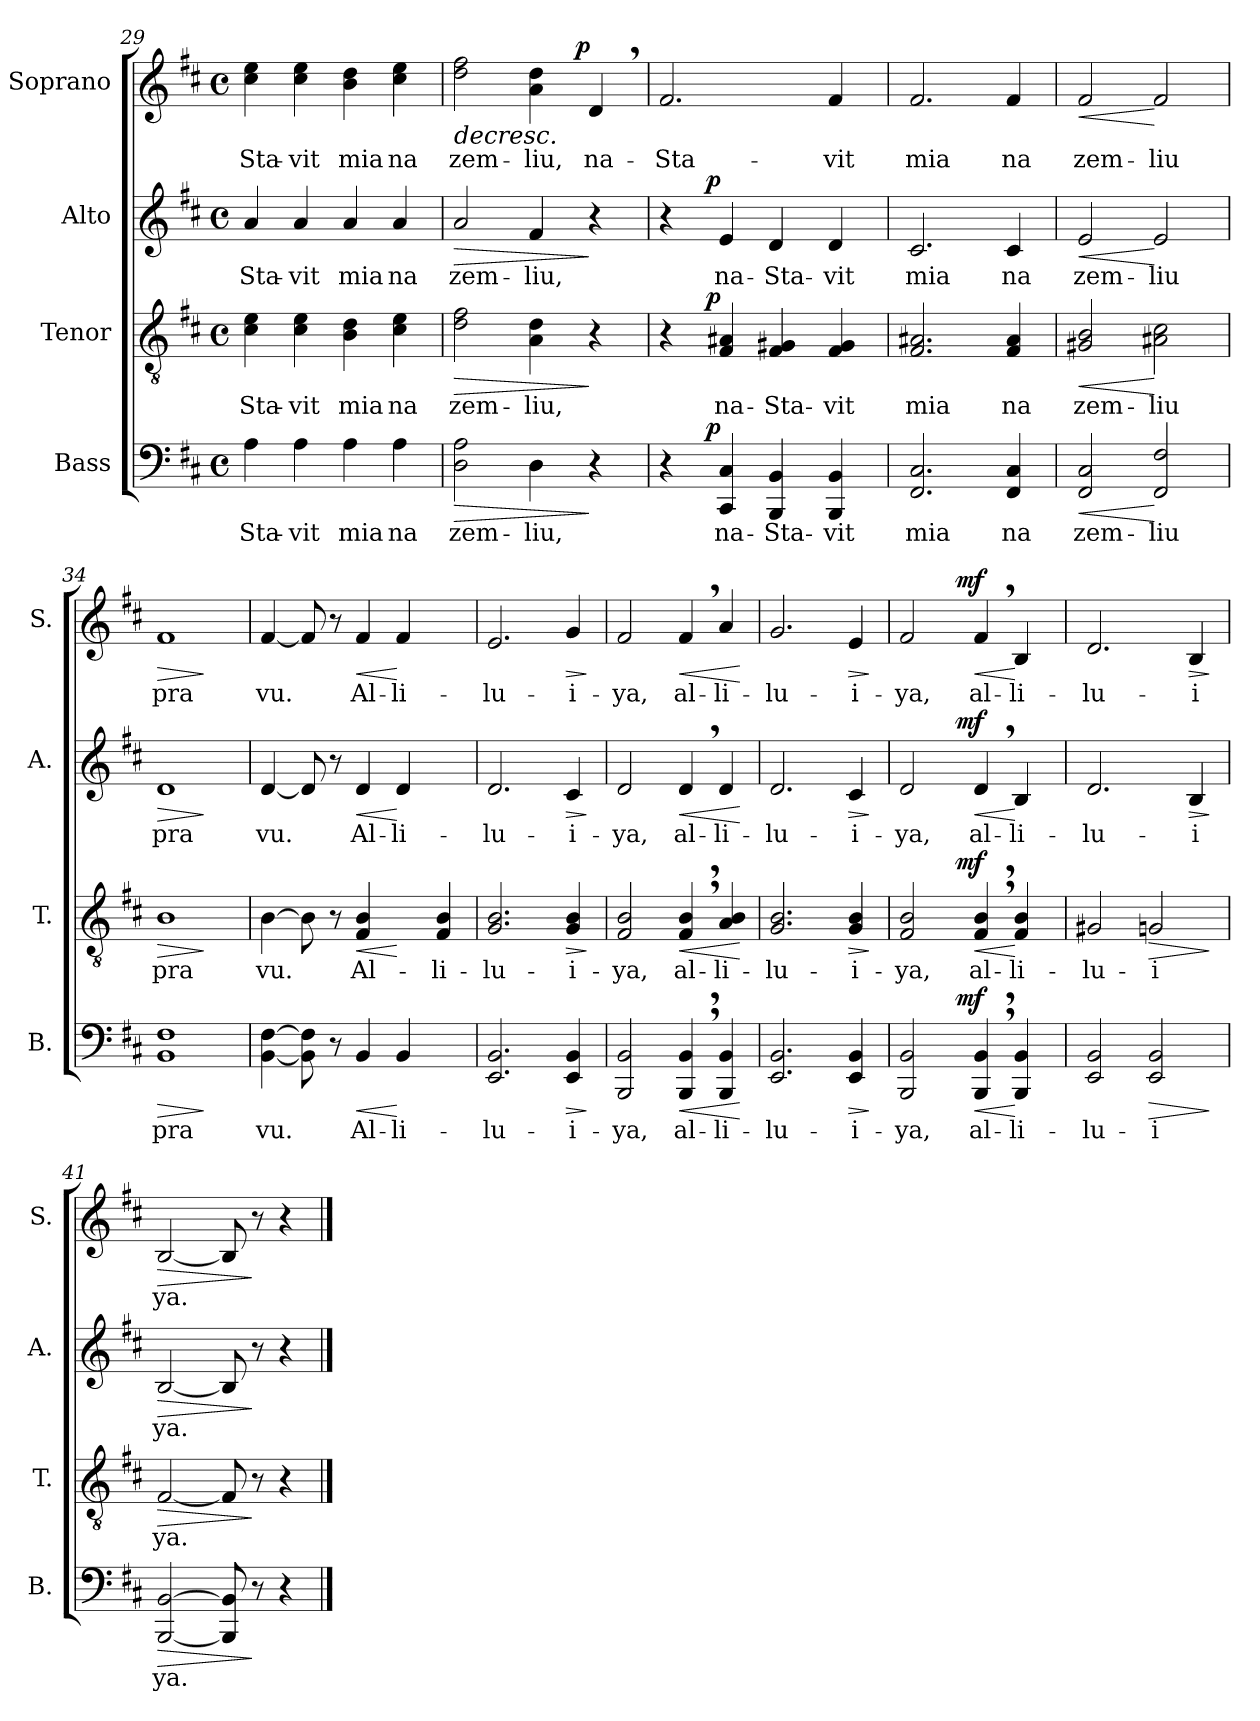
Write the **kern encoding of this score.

**kern	**text	**dynam	**kern	**text	**dynam	**kern	**text	**dynam	**kern	**text	**dynam
*part4	*part4	*part4	*part3	*part3	*part3	*part2	*part2	*part2	*part1	*part1	*part1
*staff4	*staff4	*staff4	*staff3	*staff3	*staff3	*staff2	*staff2	*staff2	*staff1	*staff1	*staff1
*I"Bass	*	*	*I"Tenor	*	*	*I"Alto	*	*	*I"Soprano	*	*
*I'B.	*	*	*I'T.	*	*	*I'A.	*	*	*I'S.	*	*
*clefF4	*	*	*clefGv2	*	*	*clefG2	*	*	*clefG2	*	*
*k[f#c#]	*	*	*k[f#c#]	*	*	*k[f#c#]	*	*	*k[f#c#]	*	*
*D:	*	*	*D:	*	*	*D:	*	*	*D:	*	*
*M4/4	*	*	*M4/4	*	*	*M4/4	*	*	*M4/4	*	*
*met(c)	*	*	*met(c)	*	*	*met(c)	*	*	*met(c)	*	*
=29	=29	=29	=29	=29	=29	=29	=29	=29	=29	=29	=29
!	!LO:LY:b	!	!	!LO:LY:b	!	!	!LO:LY:b	!	!	!LO:LY:b	!
4A\	-Sta-	.	4c#\ 4e\	-Sta-	.	4a/	-Sta-	.	4cc#\ 4ee\	-Sta-	.
!	!LO:LY:b	!	!	!LO:LY:b	!	!	!LO:LY:b	!	!	!LO:LY:b	!
4A\	-vit	.	4c#\ 4e\	-vit	.	4a/	-vit	.	4cc#\ 4ee\	-vit	.
!	!LO:LY:b	!	!	!LO:LY:b	!	!	!LO:LY:b	!	!	!LO:LY:b	!
4A\	mia	.	4B\ 4d\	mia	.	4a/	mia	.	4b\ 4dd\	mia	.
!	!LO:LY:b	!	!	!LO:LY:b	!	!	!LO:LY:b	!	!	!LO:LY:b	!
4A\	na	.	4c#\ 4e\	na	.	4a/	na	.	4cc#\ 4ee\	na	.
=30	=30	=30	=30	=30	=30	=30	=30	=30	=30	=30	=30
!	!LO:LY:b	!LO:HP:b	!	!LO:LY:b	!LO:HP:b	!	!LO:LY:b	!LO:HP:b	!	!LO:LY:b	!LO:HP:b
*	*	*	*	*	*	*	*	*	*^	*	*
2D\ 2A\	zem-	>	2d\ 2f#\	zem-	>	2a/	zem-	>	2dd\ 2ff#\	2ryy	zem-	>
!	!LO:LY:b	!	!	!LO:LY:b	!	!	!LO:LY:b	!	!	!	!LO:LY:b	!
4D\	-liu,	.	4A\ 4d\	-liu,	.	4f#/	-liu,	.	4a\ 4dd\	8..ryy	-liu,	.
!	!	!	!	!	!	!	!	!	!	!	!	!LO:DY:a
.	.	.	.	.	.	.	.	.	.	4ryy	.	p
!	!	!	!	!	!	!	!	!	!	!	!LO:LY:b	!
4r	.	]	4r	.	]	4r	.	]	4d,>/	.	na-	]
.	.	.	.	.	.	.	.	.	.	32ryy	.	.
=31	=31	=31	=31	=31	=31	=31	=31	=31	=31	=31	=31	=31
!	!	!	!	!	!	!	!	!	!	!	!LO:LY:b	!
*^	*	*	*^	*	*	*^	*	*	*v	*v	*	*
4r	8..ryy	.	.	4r	8..ryy	.	.	4r	8..ryy	.	.	2.f#/	-Sta-	.
!	!	!	!LO:DY:a	!	!	!	!LO:DY:a	!	!	!	!LO:DY:a	!	!	!
.	2ryy	.	p	.	2ryy	.	p	.	2ryy	.	p	.	.	.
!	!	!LO:LY:b	!	!	!	!LO:LY:b	!	!	!	!LO:LY:b	!	!	!	!
4CC#/ 4C#/	.	na-	.	4F#/ 4A#X/	.	na-	.	4e/	.	na-	.	.	.	.
!	!	!LO:LY:b	!	!	!	!LO:LY:b	!	!	!	!LO:LY:b	!	!	!	!
4BBB/ 4BB/	.	-Sta-	.	4F#/ 4G#X/	.	-Sta-	.	4d/	.	-Sta-	.	.	.	.
.	4ryy	.	.	.	4ryy	.	.	.	4ryy	.	.	.	.	.
!	!	!LO:LY:b	!	!	!	!LO:LY:b	!	!	!	!LO:LY:b	!	!	!LO:LY:b	!
4BBB/ 4BB/	.	-vit	.	4F#/ 4G#/	.	-vit	.	4d/	.	-vit	.	4f#/	-vit	.
.	32ryy	.	.	.	32ryy	.	.	.	32ryy	.	.	.	.	.
!!LO:PB:g=z
=32	=32	=32	=32	=32	=32	=32	=32	=32	=32	=32	=32	=32	=32	=32
!	!	!LO:LY:b	!	!	!	!LO:LY:b	!	!	!	!LO:LY:b	!	!	!LO:LY:b	!
*v	*v	*	*	*	*	*	*	*v	*v	*	*	*	*	*
*	*	*	*v	*v	*	*	*	*	*	*	*	*
2.FF#/ 2.C#/	mia	.	2.F#/ 2.A#X/	mia	.	2.c#/	mia	.	2.f#/	mia	.
!	!LO:LY:b	!	!	!LO:LY:b	!	!	!LO:LY:b	!	!	!LO:LY:b	!
4FF#/ 4C#/	na	.	4F#/ 4A#/	na	.	4c#/	na	.	4f#/	na	.
=33	=33	=33	=33	=33	=33	=33	=33	=33	=33	=33	=33
!	!LO:LY:b	!LO:HP:b	!	!LO:LY:b	!LO:HP:b	!	!LO:LY:b	!LO:HP:b	!	!LO:LY:b	!LO:HP:b
2FF#/ 2C#/	zem-	<	2G#X/ 2B/	zem-	<	2e/	zem-	<	2f#/	zem-	<
!	!LO:LY:b	!	!	!LO:LY:b	!	!	!LO:LY:b	!	!	!LO:LY:b	!
2FF#/ 2F#/	-liu	[	2A#X\ 2c#\	-liu	[	2e/	-liu	[	2f#/	-liu	[
=34	=34	=34	=34	=34	=34	=34	=34	=34	=34	=34	=34
!	!LO:LY:b	!LO:HP:b	!	!LO:LY:b	!LO:HP:b	!	!LO:LY:b	!LO:HP:b	!	!LO:LY:b	!LO:HP:b
1BB 1F#	pra	>	1B	pra	>	1d	pra	>	1f#	pra	>
.	.	]	.	.	]	.	.	]	.	.	]
=35	=35	=35	=35	=35	=35	=35	=35	=35	=35	=35	=35
!	!LO:LY:b	!	!	!LO:LY:b	!	!	!LO:LY:b	!	!	!LO:LY:b	!
[<4BB\ [>4F#\	vu.	.	[>4B\	vu.	.	[<4d/	vu.	.	[<4f#/	vu.	.
8BB\] 8F#\]	.	.	8B\]	.	.	8d/]	.	.	8f#/]	.	.
8r	.	.	8r	.	.	8r	.	.	8r	.	.
!	!LO:LY:b	!LO:HP:b	!	!LO:LY:b	!LO:HP:b	!	!LO:LY:b	!LO:HP:b	!	!LO:LY:b	!LO:HP:b
4BB/	Al-	<	4F#/ 4B/	Al-	<	4d/	Al-	<	4f#/	Al-	<
!	!LO:LY:b	!	!	!	!	!	!LO:LY:b	!	!	!LO:LY:b	!
4BB/	-li-	[	4ryy	.	[	4d/	-li-	[	4f#/	-li-	[
!	!	!	!	!LO:LY:b	!	!	!	!	!	!	!
4ryy	.	.	4F#/ 4B/	-li-	.	4ryy	.	.	4ryy	.	.
=36	=36	=36	=36	=36	=36	=36	=36	=36	=36	=36	=36
!	!LO:LY:b	!	!	!LO:LY:b	!	!	!LO:LY:b	!	!	!LO:LY:b	!
2.EE/ 2.BB/	-lu-	.	2.G/ 2.B/	-lu-	.	2.d/	-lu-	.	2.e/	-lu-	.
!	!LO:LY:b	!LO:HP:b	!	!LO:LY:b	!LO:HP:b	!	!LO:LY:b	!LO:HP:b	!	!LO:LY:b	!LO:HP:b
4EE/ 4BB/	-i-	>	4G/ 4B/	-i-	>	4c#/	-i-	>	4g/	-i-	>
.	.	]	.	.	]	.	.	]	.	.	]
!!LO:LB:g=z
=37	=37	=37	=37	=37	=37	=37	=37	=37	=37	=37	=37
!	!LO:LY:b	!	!	!LO:LY:b	!	!	!LO:LY:b	!	!	!LO:LY:b	!
2BBB/ 2BB/	-ya,	.	2F#/ 2B/	-ya,	.	2d/	-ya,	.	2f#/	-ya,	.
!	!LO:LY:b	!LO:HP:b	!	!LO:LY:b	!LO:HP:b	!	!LO:LY:b	!LO:HP:b	!	!LO:LY:b	!LO:HP:b
4BBB/,> 4BB/,>	al-	<	4F#/,> 4B/,>	al-	<	4d,>/	al-	<	4f#,>/	al-	<
!	!LO:LY:b	!	!	!LO:LY:b	!	!	!LO:LY:b	!	!	!LO:LY:b	!
4BBB/ 4BB/	-li-	.	4A/ 4B/	-li-	.	4d/	-li-	.	4a/	-li-	.
.	.	[	.	.	[	.	.	[	.	.	[
=38	=38	=38	=38	=38	=38	=38	=38	=38	=38	=38	=38
!	!LO:LY:b	!	!	!LO:LY:b	!	!	!LO:LY:b	!	!	!LO:LY:b	!
2.EE/ 2.BB/	-lu-	.	2.G/ 2.B/	-lu-	.	2.d/	-lu-	.	2.g/	-lu-	.
!	!LO:LY:b	!LO:HP:b	!	!LO:LY:b	!LO:HP:b	!	!LO:LY:b	!LO:HP:b	!	!LO:LY:b	!LO:HP:b
4EE/ 4BB/	-i-	>	4G/ 4B/	-i-	>	4c#/	-i-	>	4e/	-i-	>
.	.	]	.	.	]	.	.	]	.	.	]
=39	=39	=39	=39	=39	=39	=39	=39	=39	=39	=39	=39
!	!LO:LY:b	!	!	!LO:LY:b	!	!	!LO:LY:b	!	!	!LO:LY:b	!
*^	*	*	*^	*	*	*^	*	*	*^	*	*
2BBB/ 2BB/	4..ryy	-ya,	.	2F#/ 2B/	4..ryy	-ya,	.	2d/	4..ryy	-ya,	.	2f#/	4..ryy	-ya,	.
!	!	!	!LO:DY:a	!	!	!	!LO:DY:a	!	!	!	!LO:DY:a	!	!	!	!LO:DY:a
.	2ryy	.	mf	.	2ryy	.	mf	.	2ryy	.	mf	.	2ryy	.	mf
!	!	!LO:LY:b	!LO:HP:b	!	!	!LO:LY:b	!LO:HP:b	!	!	!LO:LY:b	!LO:HP:b	!	!	!LO:LY:b	!LO:HP:b
4BBB/,> 4BB/,>	.	al-	<	4F#/,> 4B/,>	.	al-	<	4d,>/	.	al-	<	4f#,>/	.	al-	<
!	!	!LO:LY:b	!	!	!	!LO:LY:b	!	!	!	!LO:LY:b	!	!	!	!LO:LY:b	!
4BBB/ 4BB/	.	-li-	[	4F#/ 4B/	.	-li-	[	4B/	.	-li-	[	4B/	.	-li-	[
.	16ryy	.	.	.	16ryy	.	.	.	16ryy	.	.	.	16ryy	.	.
=40	=40	=40	=40	=40	=40	=40	=40	=40	=40	=40	=40	=40	=40	=40	=40
!	!	!LO:LY:b	!	!	!	!LO:LY:b	!	!	!	!LO:LY:b	!	!	!	!LO:LY:b	!
*v	*v	*	*	*	*	*	*	*v	*v	*	*	*v	*v	*	*
*	*	*	*v	*v	*	*	*	*	*	*	*	*
2EE/ 2BB/	-lu-	.	2G#X/	-lu-	.	2.d/	-lu-	.	2.d/	-lu-	.
!	!LO:LY:b	!LO:HP:b	!	!LO:LY:b	!LO:HP:b	!	!	!	!	!	!
2EE/ 2BB/	-i	>	2Gn/	-i	>	.	.	.	.	.	.
!	!	!	!	!	!	!	!LO:LY:b	!LO:HP:b	!	!LO:LY:b	!LO:HP:b
.	.	.	.	.	.	4B/	-i	>	4B/	-i	>
.	.	]	.	.	]	.	.	]	.	.	]
=41	=41	=41	=41	=41	=41	=41	=41	=41	=41	=41	=41
!	!LO:LY:b	!LO:HP:b	!	!LO:LY:b	!LO:HP:b	!	!LO:LY:b	!LO:HP:b	!	!LO:LY:b	!LO:HP:b
[<2BBB/ [>2BB/	ya.	>	[<2F#/	ya.	>	[<2B/	ya.	>	[<2B/	ya.	>
8BBB/] 8BB/]	.	.	8F#/]	.	.	8B/]	.	.	8B/]	.	.
8r	.	]	8r	.	]	8r	.	]	8r	.	]
4r	.	.	4r	.	.	4r	.	.	4r	.	.
==	==	==	==	==	==	==	==	==	==	==	==
*-	*-	*-	*-	*-	*-	*-	*-	*-	*-	*-	*-
